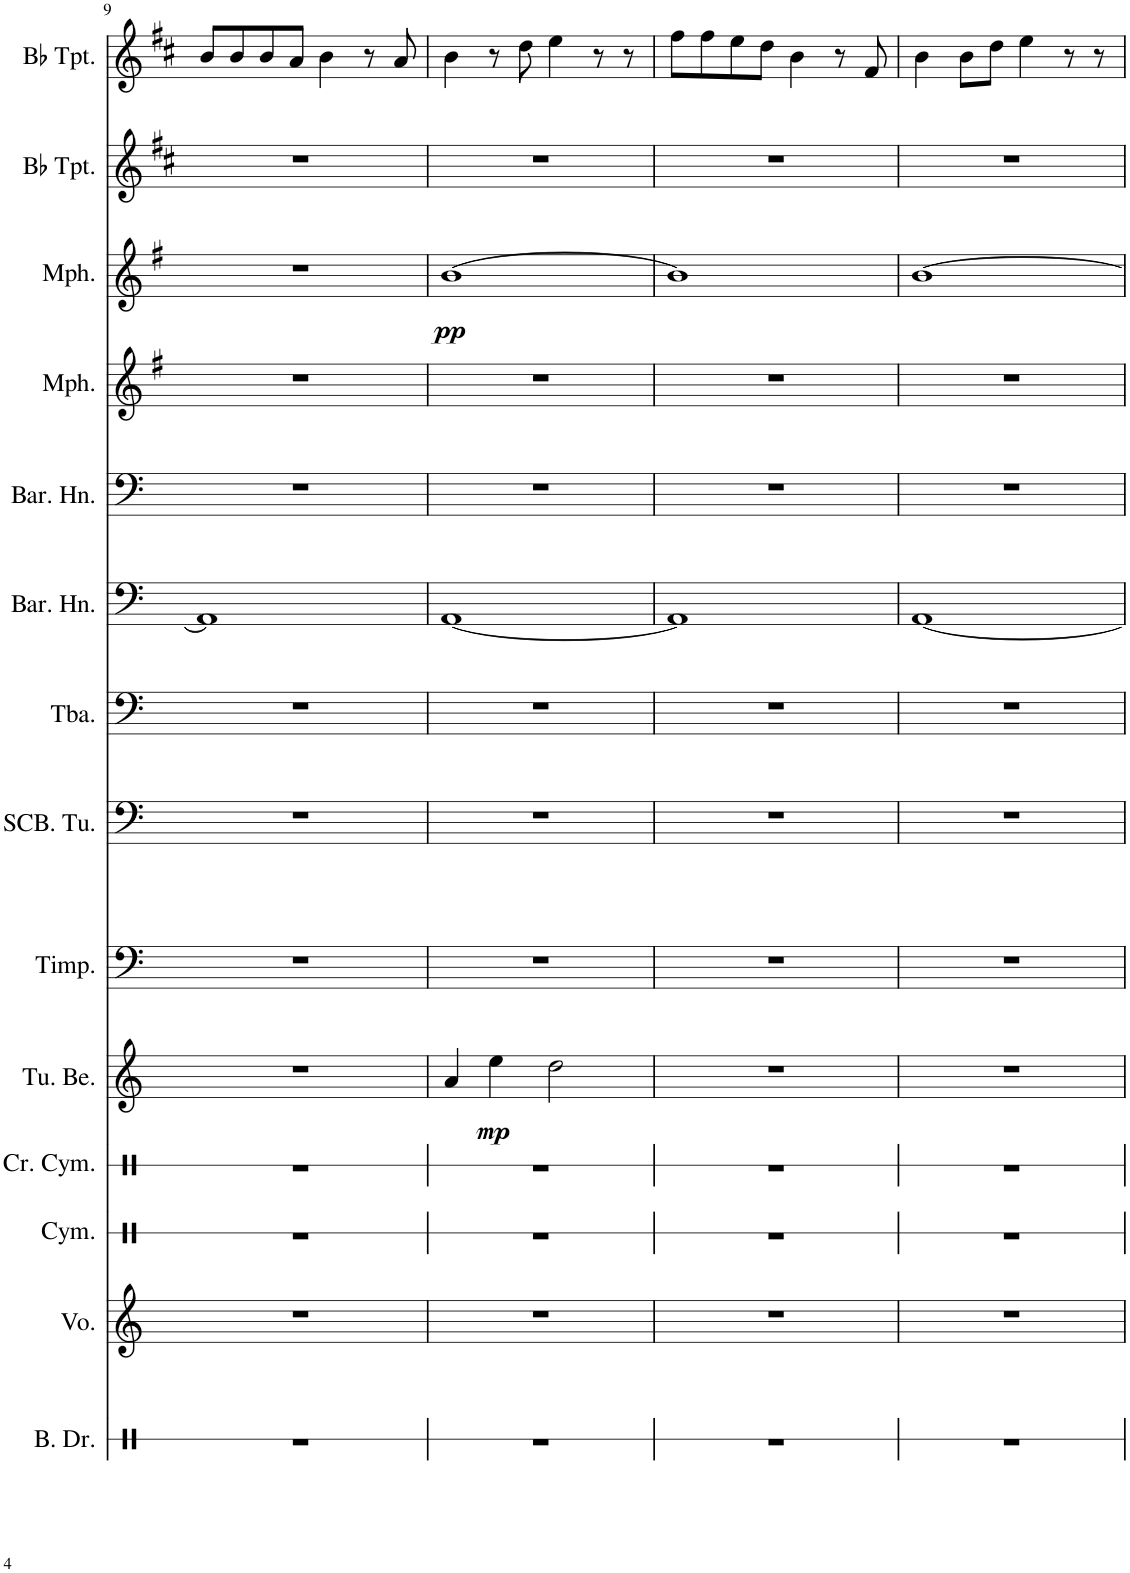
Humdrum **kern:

**kern	**kern	**kern	**kern	**kern	**dynam	**kern	**kern	**kern	**kern	**kern	**kern	**kern	**dynam	**kern	**kern
*part14	*part13	*part12	*part11	*part10	*part10	*part9	*part8	*part7	*part6	*part5	*part4	*part3	*part3	*part2	*part1
*staff14	*staff13	*staff12	*staff11	*staff10	*staff10	*staff9	*staff8	*staff7	*staff6	*staff5	*staff4	*staff3	*staff3	*staff2	*staff1
*I"Bass Drum	*I"Voice	*I"Cymbal	*I"Crash Cymbal	*I"Tubular Bells	*	*I"Timpani	*I"Sub-Contrabass Tuba	*I"Tuba	*I"Baritone Horn	*I"Baritone Horn	*I"Mellophone	*I"Mellophone	*	*I"Bb Trumpet	*I"Bb Trumpet
*I'B. Dr.	*I'Vo.	*I'Cym.	*I'Cr. Cym.	*I'Tu. Be.	*	*I'Timp.	*I'SCB. Tu.	*I'Tba.	*I'Bar. Hn.	*I'Bar. Hn.	*I'Mph.	*I'Mph.	*	*I'Bb Tpt.	*I'Bb Tpt.
!!LO:PB:g=z
*clefX	*clefG2	*clefX	*clefX	*clefG2	*	*clefF4	*clefF4	*clefF4	*clefF4	*clefF4	*clefG2	*clefG2	*	*clefG2	*clefG2
*	*	*	*	*	*	*	*	*	*Trd4c7	*Trd4c7	*Trd4c7	*Trd4c7	*	*Trd1c2	*Trd1c2
*k[]	*k[]	*k[]	*k[]	*k[]	*	*k[]	*k[]	*k[]	*k[]	*k[]	*k[f#]	*k[f#]	*	*k[f#c#]	*k[f#c#]
*M4/4	*M4/4	*M4/4	*M4/4	*M4/4	*	*M4/4	*M4/4	*M4/4	*M4/4	*M4/4	*M4/4	*M4/4	*	*M4/4	*M4/4
=9	=9	=9	=9	=9	=9	=9	=9	=9	=9	=9	=9	=9	=9	=9	=9
1r	1r	1r	1r	1r	.	1r	1r	1r	1AA]	1r	1r	1r	.	1r	8b/L
.	.	.	.	.	.	.	.	.	.	.	.	.	.	.	8b/
.	.	.	.	.	.	.	.	.	.	.	.	.	.	.	8b/
.	.	.	.	.	.	.	.	.	.	.	.	.	.	.	8a/J
.	.	.	.	.	.	.	.	.	.	.	.	.	.	.	4b\
.	.	.	.	.	.	.	.	.	.	.	.	.	.	.	8r
.	.	.	.	.	.	.	.	.	.	.	.	.	.	.	8a/
=10	=10	=10	=10	=10	=10	=10	=10	=10	=10	=10	=10	=10	=10	=10	=10
!	!	!	!	!	!	!	!	!	!	!	!	!	!LO:DY:b	!	!
1r	1r	1r	1r	4a/	.	1r	1r	1r	[1AA	1r	1r	[1b	pp	1r	4b\
!	!	!	!	!	!LO:DY:b	!	!	!	!	!	!	!	!	!	!
.	.	.	.	4ee\	mp	.	.	.	.	.	.	.	.	.	8r
.	.	.	.	.	.	.	.	.	.	.	.	.	.	.	8dd\
.	.	.	.	2dd\	.	.	.	.	.	.	.	.	.	.	4ee\
.	.	.	.	.	.	.	.	.	.	.	.	.	.	.	8r
.	.	.	.	.	.	.	.	.	.	.	.	.	.	.	8r
=11	=11	=11	=11	=11	=11	=11	=11	=11	=11	=11	=11	=11	=11	=11	=11
1r	1r	1r	1r	1r	.	1r	1r	1r	1AA]	1r	1r	1b]	.	1r	8ff#\L
.	.	.	.	.	.	.	.	.	.	.	.	.	.	.	8ff#\
.	.	.	.	.	.	.	.	.	.	.	.	.	.	.	8ee\
.	.	.	.	.	.	.	.	.	.	.	.	.	.	.	8dd\J
.	.	.	.	.	.	.	.	.	.	.	.	.	.	.	4b\
.	.	.	.	.	.	.	.	.	.	.	.	.	.	.	8r
.	.	.	.	.	.	.	.	.	.	.	.	.	.	.	8f#/
=12	=12	=12	=12	=12	=12	=12	=12	=12	=12	=12	=12	=12	=12	=12	=12
1r	1r	1r	1r	1r	.	1r	1r	1r	[1AA	1r	1r	[1b	.	1r	4b\
.	.	.	.	.	.	.	.	.	.	.	.	.	.	.	8b\L
.	.	.	.	.	.	.	.	.	.	.	.	.	.	.	8dd\J
.	.	.	.	.	.	.	.	.	.	.	.	.	.	.	4ee\
.	.	.	.	.	.	.	.	.	.	.	.	.	.	.	8r
.	.	.	.	.	.	.	.	.	.	.	.	.	.	.	8r
=	=	=	=	=	=	=	=	=	=	=	=	=	=	=	=
*-	*-	*-	*-	*-	*-	*-	*-	*-	*-	*-	*-	*-	*-	*-	*-
